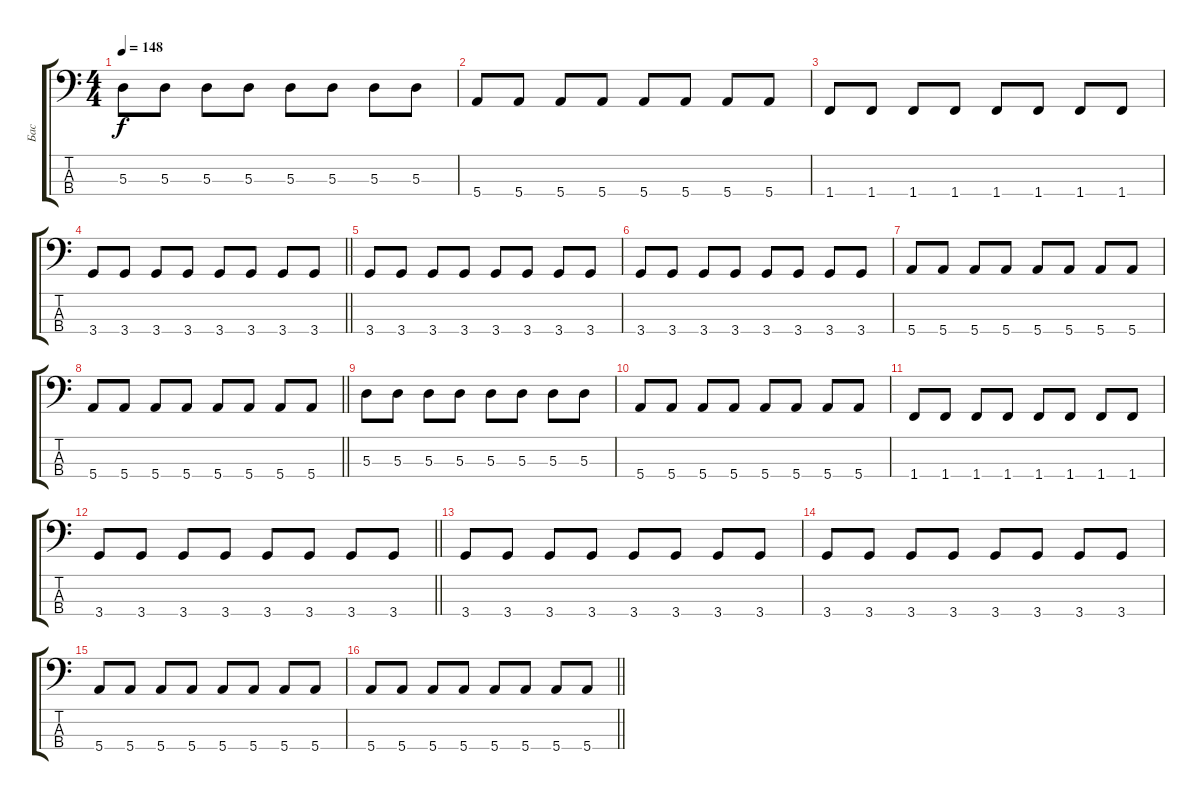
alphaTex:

\track ("Бас" "Бас") {instrument electricbassfinger}
\staff {score tabs}
\tuning (G2 D2 A1 E1) {hide}
\ts (4 4)
\tempo 148
\clef f4
\ks c
5.3.8{dy f} 5.3.8 5.3.8 5.3.8 5.3.8 5.3.8 5.3.8 5.3.8 |
5.4.8 5.4.8 5.4.8 5.4.8 5.4.8 5.4.8 5.4.8 5.4.8 |
1.4.8 1.4.8 1.4.8 1.4.8 1.4.8 1.4.8 1.4.8 1.4.8 |
\barLineRight lightlight
3.4.8 3.4.8 3.4.8 3.4.8 3.4.8 3.4.8 3.4.8 3.4.8 |
3.4.8 3.4.8 3.4.8 3.4.8 3.4.8 3.4.8 3.4.8 3.4.8 |
3.4.8 3.4.8 3.4.8 3.4.8 3.4.8 3.4.8 3.4.8 3.4.8 |
5.4.8 5.4.8 5.4.8 5.4.8 5.4.8 5.4.8 5.4.8 5.4.8 |
\barLineRight lightlight
5.4.8 5.4.8 5.4.8 5.4.8 5.4.8 5.4.8 5.4.8 5.4.8 |
5.3.8 5.3.8 5.3.8 5.3.8 5.3.8 5.3.8 5.3.8 5.3.8 |
5.4.8 5.4.8 5.4.8 5.4.8 5.4.8 5.4.8 5.4.8 5.4.8 |
1.4.8 1.4.8 1.4.8 1.4.8 1.4.8 1.4.8 1.4.8 1.4.8 |
\barLineRight lightlight
3.4.8 3.4.8 3.4.8 3.4.8 3.4.8 3.4.8 3.4.8 3.4.8 |
3.4.8 3.4.8 3.4.8 3.4.8 3.4.8 3.4.8 3.4.8 3.4.8 |
3.4.8 3.4.8 3.4.8 3.4.8 3.4.8 3.4.8 3.4.8 3.4.8 |
5.4.8 5.4.8 5.4.8 5.4.8 5.4.8 5.4.8 5.4.8 5.4.8 |
\barLineRight lightlight
5.4.8 5.4.8 5.4.8 5.4.8 5.4.8 5.4.8 5.4.8 5.4.8
